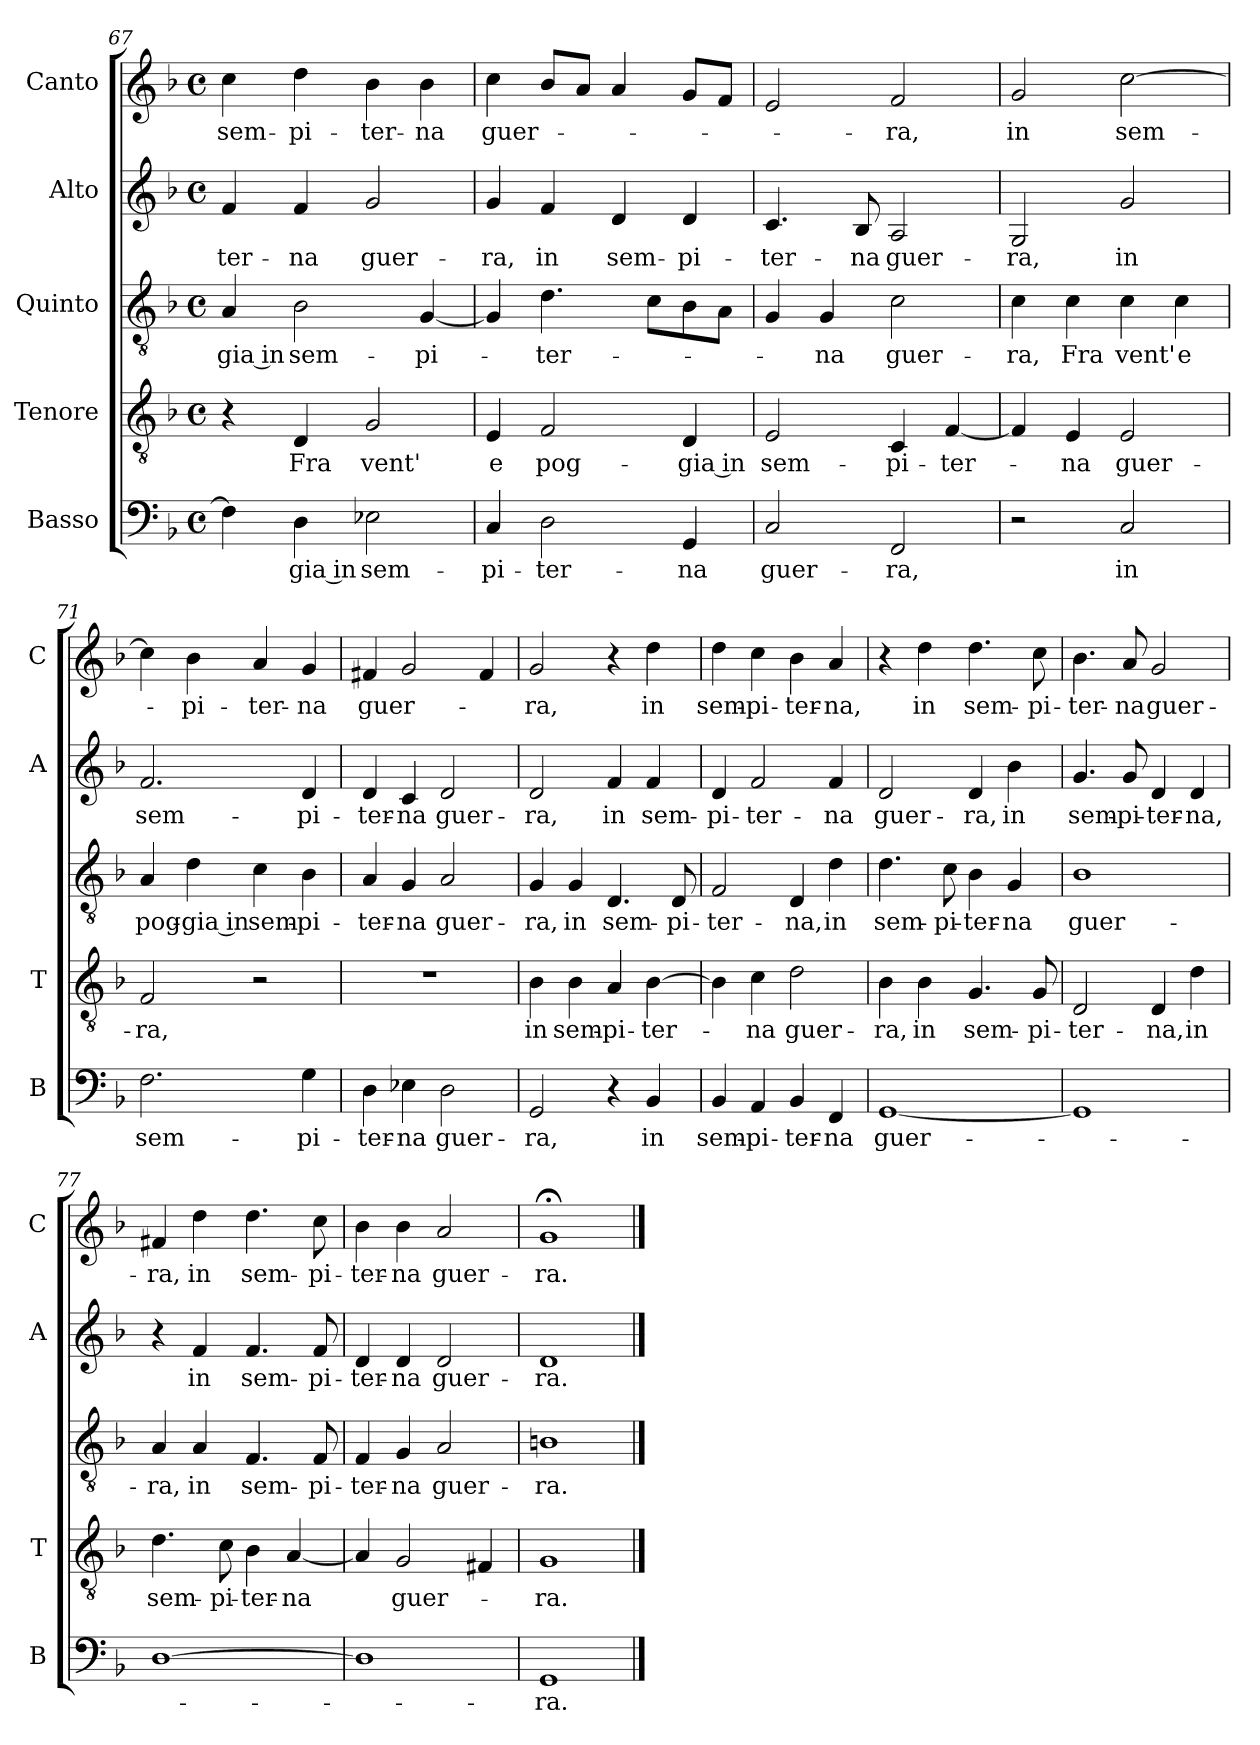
**kern	**text	**kern	**text	**kern	**text	**kern	**text	**kern	**text
*part5	*part5	*part4	*part4	*part3	*part3	*part2	*part2	*part1	*part1
*staff5	*staff5	*staff4	*staff4	*staff3	*staff3	*staff2	*staff2	*staff1	*staff1
*I"Basso	*	*I"Tenore	*	*I"Quinto	*	*I"Alto	*	*I"Canto	*
*I'B	*	*I'T	*	*	*	*I'A	*	*I'C	*
*clefF4	*	*clefGv2	*	*clefGv2	*	*clefG2	*	*clefG2	*
*k[b-]	*	*k[b-]	*	*k[b-]	*	*k[b-]	*	*k[b-]	*
*F:	*	*F:	*	*F:	*	*F:	*	*F:	*
*M4/4	*	*M4/4	*	*M4/4	*	*M4/4	*	*M4/4	*
*met(c)	*	*met(c)	*	*met(c)	*	*met(c)	*	*met(c)	*
=67	=67	=67	=67	=67	=67	=67	=67	=67	=67
!	!	!	!	!	!LO:LY:b	!	!LO:LY:b	!	!LO:LY:b
4F\]	.	4r	.	4A/	-gia in	4f/	-ter-	4cc\	sem-
!	!LO:LY:b	!	!LO:LY:b	!	!LO:LY:b	!	!LO:LY:b	!	!LO:LY:b
4D\	-gia in	4D/	Fra	2B-\	sem-	4f/	-na	4dd\	-pi-
!	!LO:LY:b	!	!LO:LY:b	!	!	!	!LO:LY:b	!	!LO:LY:b
2E-X\	sem-	2G/	vent'	.	.	2g/	guer-	4b-\	-ter-
!	!	!	!	!	!LO:LY:b	!	!	!	!LO:LY:b
.	.	.	.	[4G/	-pi-	.	.	4b-\	-na
!!LO:LB:g=z
=68	=68	=68	=68	=68	=68	=68	=68	=68	=68
!	!LO:LY:b	!	!LO:LY:b	!	!	!	!LO:LY:b	!	!LO:LY:b
4C/	-pi-	4E/	e	4G/]	.	4g/	-ra,	4cc\	guer-
!	!LO:LY:b	!	!LO:LY:b	!	!LO:LY:b	!	!LO:LY:b	!	!
2D\	-ter-	2F/	pog-	4.d\	-ter-	4f/	in	8b-/L	.
.	.	.	.	.	.	.	.	8a/J	.
!	!	!	!	!	!	!	!LO:LY:b	!	!
.	.	.	.	.	.	4d/	sem-	4a/	.
.	.	.	.	8c\L	.	.	.	.	.
!	!LO:LY:b	!	!LO:LY:b	!	!	!	!LO:LY:b	!	!
4GG/	-na	4D/	-gia in	8B-\	.	4d/	-pi-	8g/L	.
.	.	.	.	8A\J	.	.	.	8f/J	.
=69	=69	=69	=69	=69	=69	=69	=69	=69	=69
!	!LO:LY:b	!	!LO:LY:b	!	!	!	!LO:LY:b	!	!
2C/	guer-	2E/	sem-	4G/	.	4.c/	-ter-	2e/	.
!	!	!	!	!	!LO:LY:b	!	!	!	!
.	.	.	.	4G/	-na	.	.	.	.
!	!	!	!	!	!	!	!LO:LY:b	!	!
.	.	.	.	.	.	8B-/	-na	.	.
!	!LO:LY:b	!	!LO:LY:b	!	!LO:LY:b	!	!LO:LY:b	!	!LO:LY:b
2FF/	-ra,	4C/	-pi-	2c\	guer-	2A/	guer-	2f/	-ra,
!	!	!	!LO:LY:b	!	!	!	!	!	!
.	.	[4F/	-ter-	.	.	.	.	.	.
=70	=70	=70	=70	=70	=70	=70	=70	=70	=70
!	!	!	!	!	!LO:LY:b	!	!LO:LY:b	!	!LO:LY:b
2r	.	4F/]	.	4c\	-ra,	2G/	-ra,	2g/	in
!	!	!	!LO:LY:b	!	!LO:LY:b	!	!	!	!
.	.	4E/	-na	4c\	Fra	.	.	.	.
!	!LO:LY:b	!	!LO:LY:b	!	!LO:LY:b	!	!LO:LY:b	!	!LO:LY:b
2C/	in	2E/	guer-	4c\	vent'	2g/	in	[2cc\	sem-
!	!	!	!	!	!LO:LY:b	!	!	!	!
.	.	.	.	4c\	e	.	.	.	.
=71	=71	=71	=71	=71	=71	=71	=71	=71	=71
!	!LO:LY:b	!	!LO:LY:b	!	!LO:LY:b	!	!LO:LY:b	!	!
2.F\	sem-	2F/	-ra,	4A/	pog-	2.f/	sem-	4cc\]	.
!	!	!	!	!	!LO:LY:b	!	!	!	!LO:LY:b
.	.	.	.	4d\	-gia in	.	.	4b-\	-pi-
!	!	!	!	!	!LO:LY:b	!	!	!	!LO:LY:b
.	.	2r	.	4c\	sem-	.	.	4a/	-ter-
!	!LO:LY:b	!	!	!	!LO:LY:b	!	!LO:LY:b	!	!LO:LY:b
4G\	-pi-	.	.	4B-\	-pi-	4d/	-pi-	4g/	-na
=72	=72	=72	=72	=72	=72	=72	=72	=72	=72
!	!LO:LY:b	!	!	!	!LO:LY:b	!	!LO:LY:b	!	!LO:LY:b
4D\	-ter-	1r	.	4A/	-ter-	4d/	-ter-	4f#X/	guer-
!	!LO:LY:b	!	!	!	!LO:LY:b	!	!LO:LY:b	!	!
4E-X\	-na	.	.	4G/	-na	4c/	-na	2g/	.
!	!LO:LY:b	!	!	!	!LO:LY:b	!	!LO:LY:b	!	!
2D\	guer-	.	.	2A/	guer-	2d/	guer-	.	.
.	.	.	.	.	.	.	.	4f#/	.
=73	=73	=73	=73	=73	=73	=73	=73	=73	=73
!	!LO:LY:b	!	!LO:LY:b	!	!LO:LY:b	!	!LO:LY:b	!	!LO:LY:b
2GG/	-ra,	4B-\	in	4G/	-ra,	2d/	-ra,	2g/	-ra,
!	!	!	!LO:LY:b	!	!LO:LY:b	!	!	!	!
.	.	4B-\	sem-	4G/	in	.	.	.	.
!	!	!	!LO:LY:b	!	!LO:LY:b	!	!LO:LY:b	!	!
4r	.	4A/	-pi-	4.D/	sem-	4f/	in	4r	.
!	!LO:LY:b	!	!LO:LY:b	!	!	!	!LO:LY:b	!	!LO:LY:b
4BB-/	in	[4B-\	-ter-	.	.	4f/	sem-	4dd\	in
!	!	!	!	!	!LO:LY:b	!	!	!	!
.	.	.	.	8D/	-pi-	.	.	.	.
!!LO:LB:g=z
=74	=74	=74	=74	=74	=74	=74	=74	=74	=74
!	!LO:LY:b	!	!	!	!LO:LY:b	!	!LO:LY:b	!	!LO:LY:b
4BB-/	sem-	4B-\]	.	2F/	-ter-	4d/	-pi-	4dd\	sem-
!	!LO:LY:b	!	!LO:LY:b	!	!	!	!LO:LY:b	!	!LO:LY:b
4AA/	-pi-	4c\	-na	.	.	2f/	-ter-	4cc\	-pi-
!	!LO:LY:b	!	!LO:LY:b	!	!LO:LY:b	!	!	!	!LO:LY:b
4BB-/	-ter-	2d\	guer-	4D/	-na,	.	.	4b-\	-ter-
!	!LO:LY:b	!	!	!	!LO:LY:b	!	!LO:LY:b	!	!LO:LY:b
4FF/	-na	.	.	4d\	in	4f/	-na	4a/	-na,
=75	=75	=75	=75	=75	=75	=75	=75	=75	=75
!	!LO:LY:b	!	!LO:LY:b	!	!LO:LY:b	!	!LO:LY:b	!	!
[1GG	guer-	4B-\	-ra,	4.d\	sem-	2d/	guer-	4r	.
!	!	!	!LO:LY:b	!	!	!	!	!	!LO:LY:b
.	.	4B-\	in	.	.	.	.	4dd\	in
!	!	!	!	!	!LO:LY:b	!	!	!	!
.	.	.	.	8c\	-pi-	.	.	.	.
!	!	!	!LO:LY:b	!	!LO:LY:b	!	!LO:LY:b	!	!LO:LY:b
.	.	4.G/	sem-	4B-\	-ter-	4d/	-ra,	4.dd\	sem-
!	!	!	!	!	!LO:LY:b	!	!LO:LY:b	!	!
.	.	.	.	4G/	-na	4b-\	in	.	.
!	!	!	!LO:LY:b	!	!	!	!	!	!LO:LY:b
.	.	8G/	-pi-	.	.	.	.	8cc\	-pi-
=76	=76	=76	=76	=76	=76	=76	=76	=76	=76
!	!	!	!LO:LY:b	!	!LO:LY:b	!	!LO:LY:b	!	!LO:LY:b
1GG]	.	2D/	-ter-	1B-	guer-	4.g/	sem-	4.b-\	-ter-
!	!	!	!	!	!	!	!LO:LY:b	!	!LO:LY:b
.	.	.	.	.	.	8g/	-pi-	8a/	-na
!	!	!	!LO:LY:b	!	!	!	!LO:LY:b	!	!LO:LY:b
.	.	4D/	-na,	.	.	4d/	-ter-	2g/	guer-
!	!	!	!LO:LY:b	!	!	!	!LO:LY:b	!	!
.	.	4d\	in	.	.	4d/	-na,	.	.
=77	=77	=77	=77	=77	=77	=77	=77	=77	=77
!	!	!	!LO:LY:b	!	!LO:LY:b	!	!	!	!LO:LY:b
[1D	.	4.d\	sem-	4A/	-ra,	4r	.	4f#X/	-ra,
!	!	!	!	!	!LO:LY:b	!	!LO:LY:b	!	!LO:LY:b
.	.	.	.	4A/	in	4f/	in	4dd\	in
!	!	!	!LO:LY:b	!	!	!	!	!	!
.	.	8c\	-pi-	.	.	.	.	.	.
!	!	!	!LO:LY:b	!	!LO:LY:b	!	!LO:LY:b	!	!LO:LY:b
.	.	4B-\	-ter-	4.F/	sem-	4.f/	sem-	4.dd\	sem-
!	!	!	!LO:LY:b	!	!	!	!	!	!
.	.	[4A/	-na	.	.	.	.	.	.
!	!	!	!	!	!LO:LY:b	!	!LO:LY:b	!	!LO:LY:b
.	.	.	.	8F/	-pi-	8f/	-pi-	8cc\	-pi-
=78	=78	=78	=78	=78	=78	=78	=78	=78	=78
!	!	!	!	!	!LO:LY:b	!	!LO:LY:b	!	!LO:LY:b
1D]	.	4A/]	.	4F/	-ter-	4d/	-ter-	4b-\	-ter-
!	!	!	!LO:LY:b	!	!LO:LY:b	!	!LO:LY:b	!	!LO:LY:b
.	.	2G/	guer-	4G/	-na	4d/	-na	4b-\	-na
!	!	!	!	!	!LO:LY:b	!	!LO:LY:b	!	!LO:LY:b
.	.	.	.	2A/	guer-	2d/	guer-	2a/	guer-
.	.	4F#X/	.	.	.	.	.	.	.
=79	=79	=79	=79	=79	=79	=79	=79	=79	=79
!	!LO:LY:b	!	!LO:LY:b	!	!LO:LY:b	!	!LO:LY:b	!	!LO:LY:b
1GG	-ra.	1G	-ra.	1Bn	-ra.	1d	-ra.	1g;<	-ra.
==	==	==	==	==	==	==	==	==	==
*-	*-	*-	*-	*-	*-	*-	*-	*-	*-
